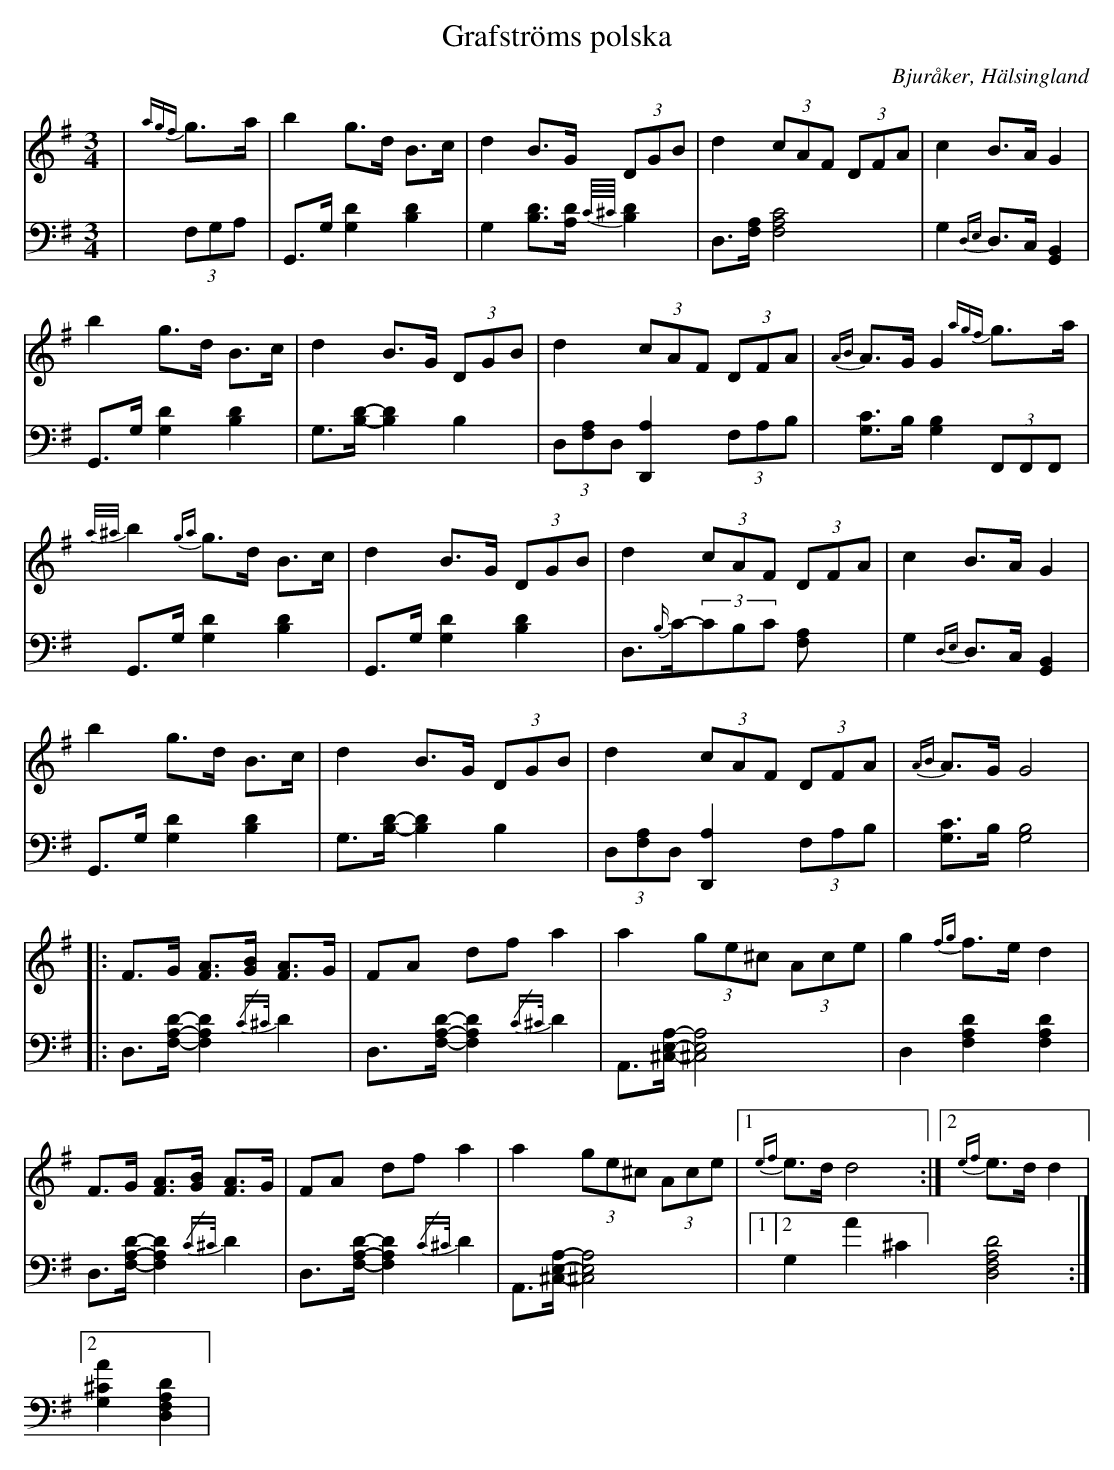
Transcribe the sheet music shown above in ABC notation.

X:1
T: Grafströms polska
O: Bjuråker, Hälsingland
M: 3/4
L: 1/8
K: G
V:1
V:2
V: 1
|{agf}g>a|b2 g>d B>c|d2 B>G (3DGB|d2 (3cAF (3DFA|c2 B>A G2|
b2 g>d B>c|d2 B>G (3DGB|d2 (3cAF (3DFA|{AB}A>G G2 {agf}g>a|
{a/^a/}b2 {ga}g>d B>c|d2 B>G (3DGB|d2 (3cAF (3DFA|c2 B>A G2|
b2 g>d B>c|d2 B>G (3DGB|d2 (3cAF (3DFA|{AB}A>G G4|
|:F>G [FA]>[GB] [FA]>G |FA df a2 |a2 (3ge^c (3Ace |g2 {fg}f>e d2 |
F>G [FA]>[GB] [FA]>G |FA df a2 |a2 (3ge^c (3Ace |1 {ef}e>d d4:|2 {ef}e>d d2|
V:2 clef=bass
|(3F,G,A, | G,,>G, [G,2D2] [B,2D2]|G,2 [B,D]>[A,D] {C//^C//}[B,D]2|D,>[F,A,] [F,4A,4C4]| G,2 {D,E,}D,>C, [G,,2B,,2]|
 G,,>G, [G,2D2] [B,2D2]|G,>[B,D]-[B,2D2] B,2|(3D,[F,A,]D, [D,,2A,2] (3F,A,B,| [G,C]>B, [G,2B,2](3F,,F,,F,,|
G,,>G, [G,2D2] [B,2D2]|G,,>G, [G,2D2] [B,2D2]|D,>{B,/}C-(3CB,C [F,2A,]| G,2 {D,E,}D,>C, [G,,2B,,2]|
 G,,>G, [G,2D2] [B,2D2]|G,>[B,D]-[B,2D2] B,2|(3D,[F,A,]D, [D,,2A,2] (3F,A,B,| [G,C]>B, [G,4B,4]|
|:D,>[F,A,D]-[F,2A,2D2] {/C^C/}D2|D,>[F,A,D]-[F,2A,2D2] {/C^C/}D2| A,,>[^C,E,A,]-[^C,4E,4A,4]|D,2 [F,2A,2D2] [F,2A,2D2] |
D,>[F,A,D]-[F,2A,2D2] {/C^C/}D2| D,>[F,A,D]-[F,2A,2D2] {/C^C/}D2| A,,>[^C,E,A,]-[^C,4E,4A,4]|1 [2G,2A2^C2] [D,4F,4A,4D4]:|2 [G,2A2^C2] [D,2F,2A,2D2]|
